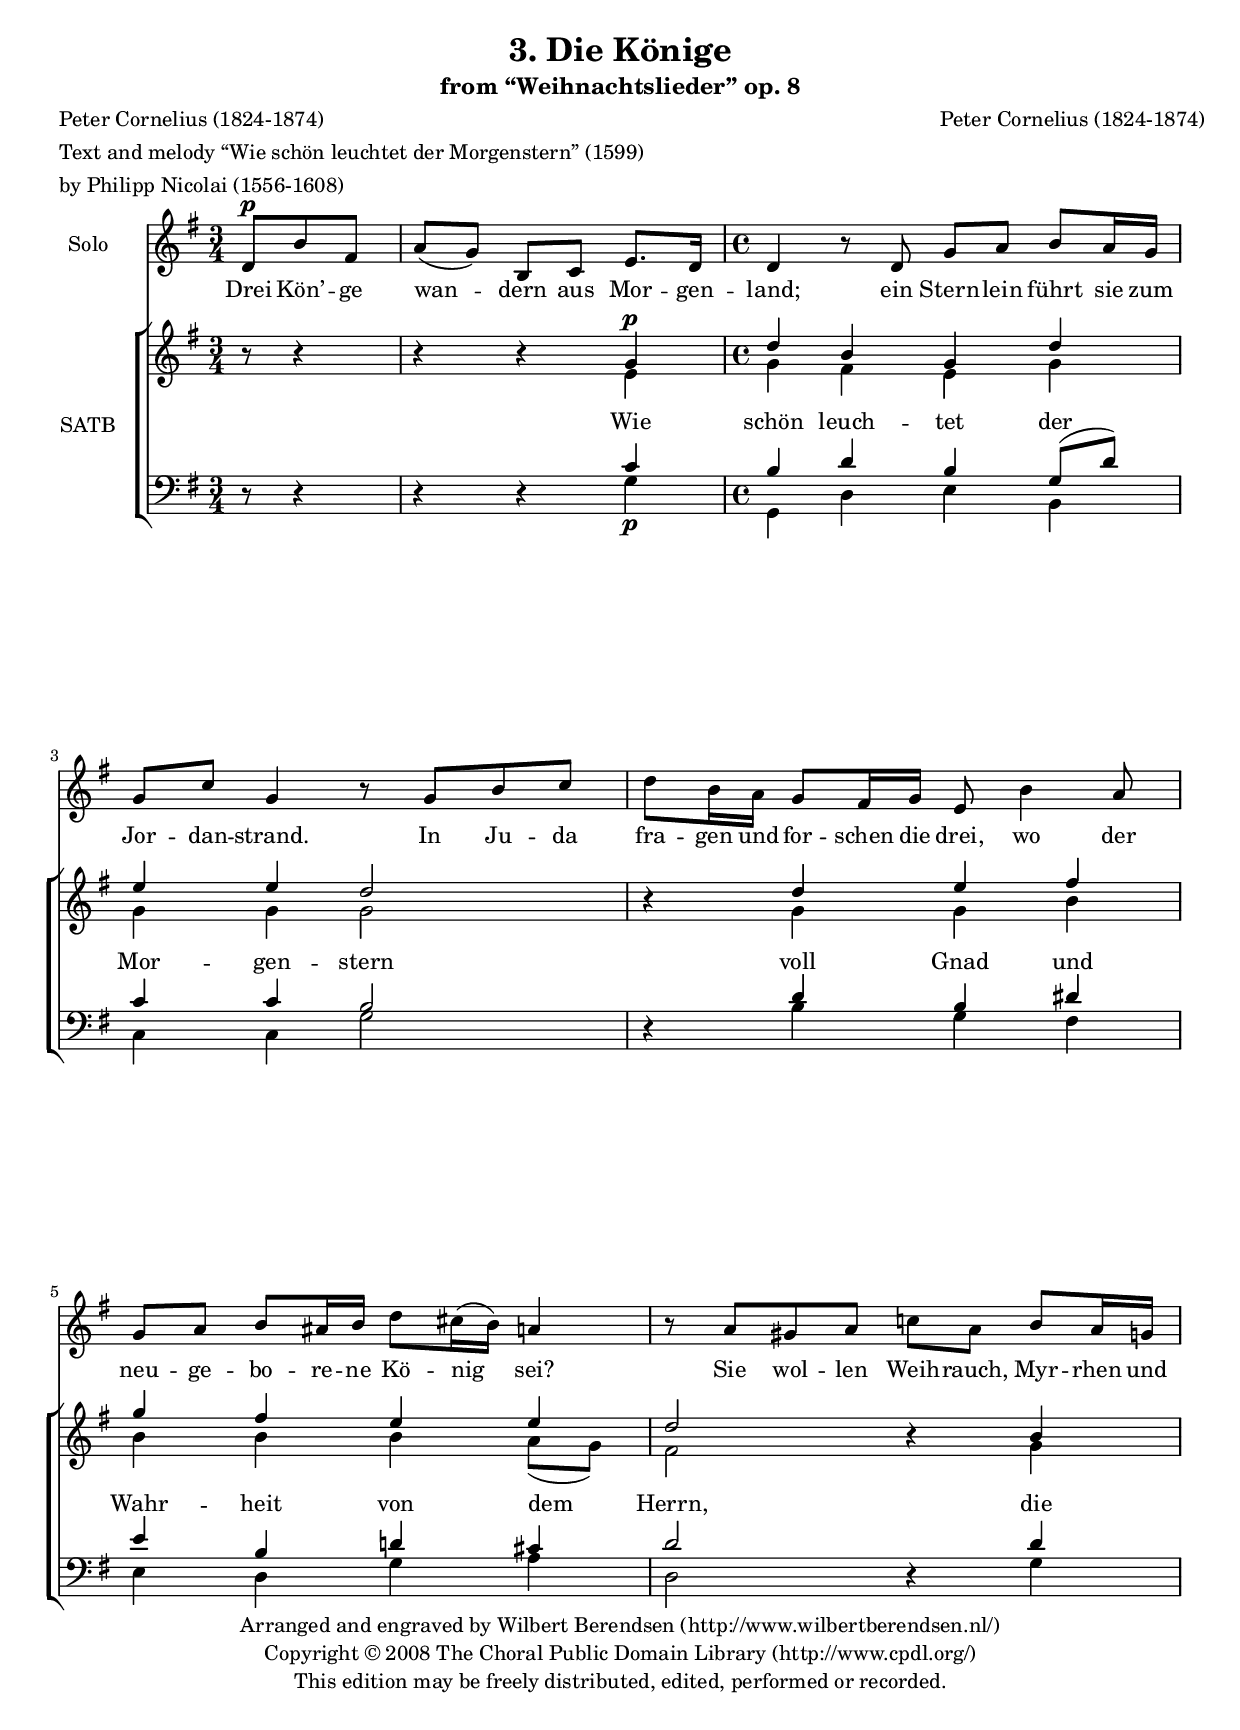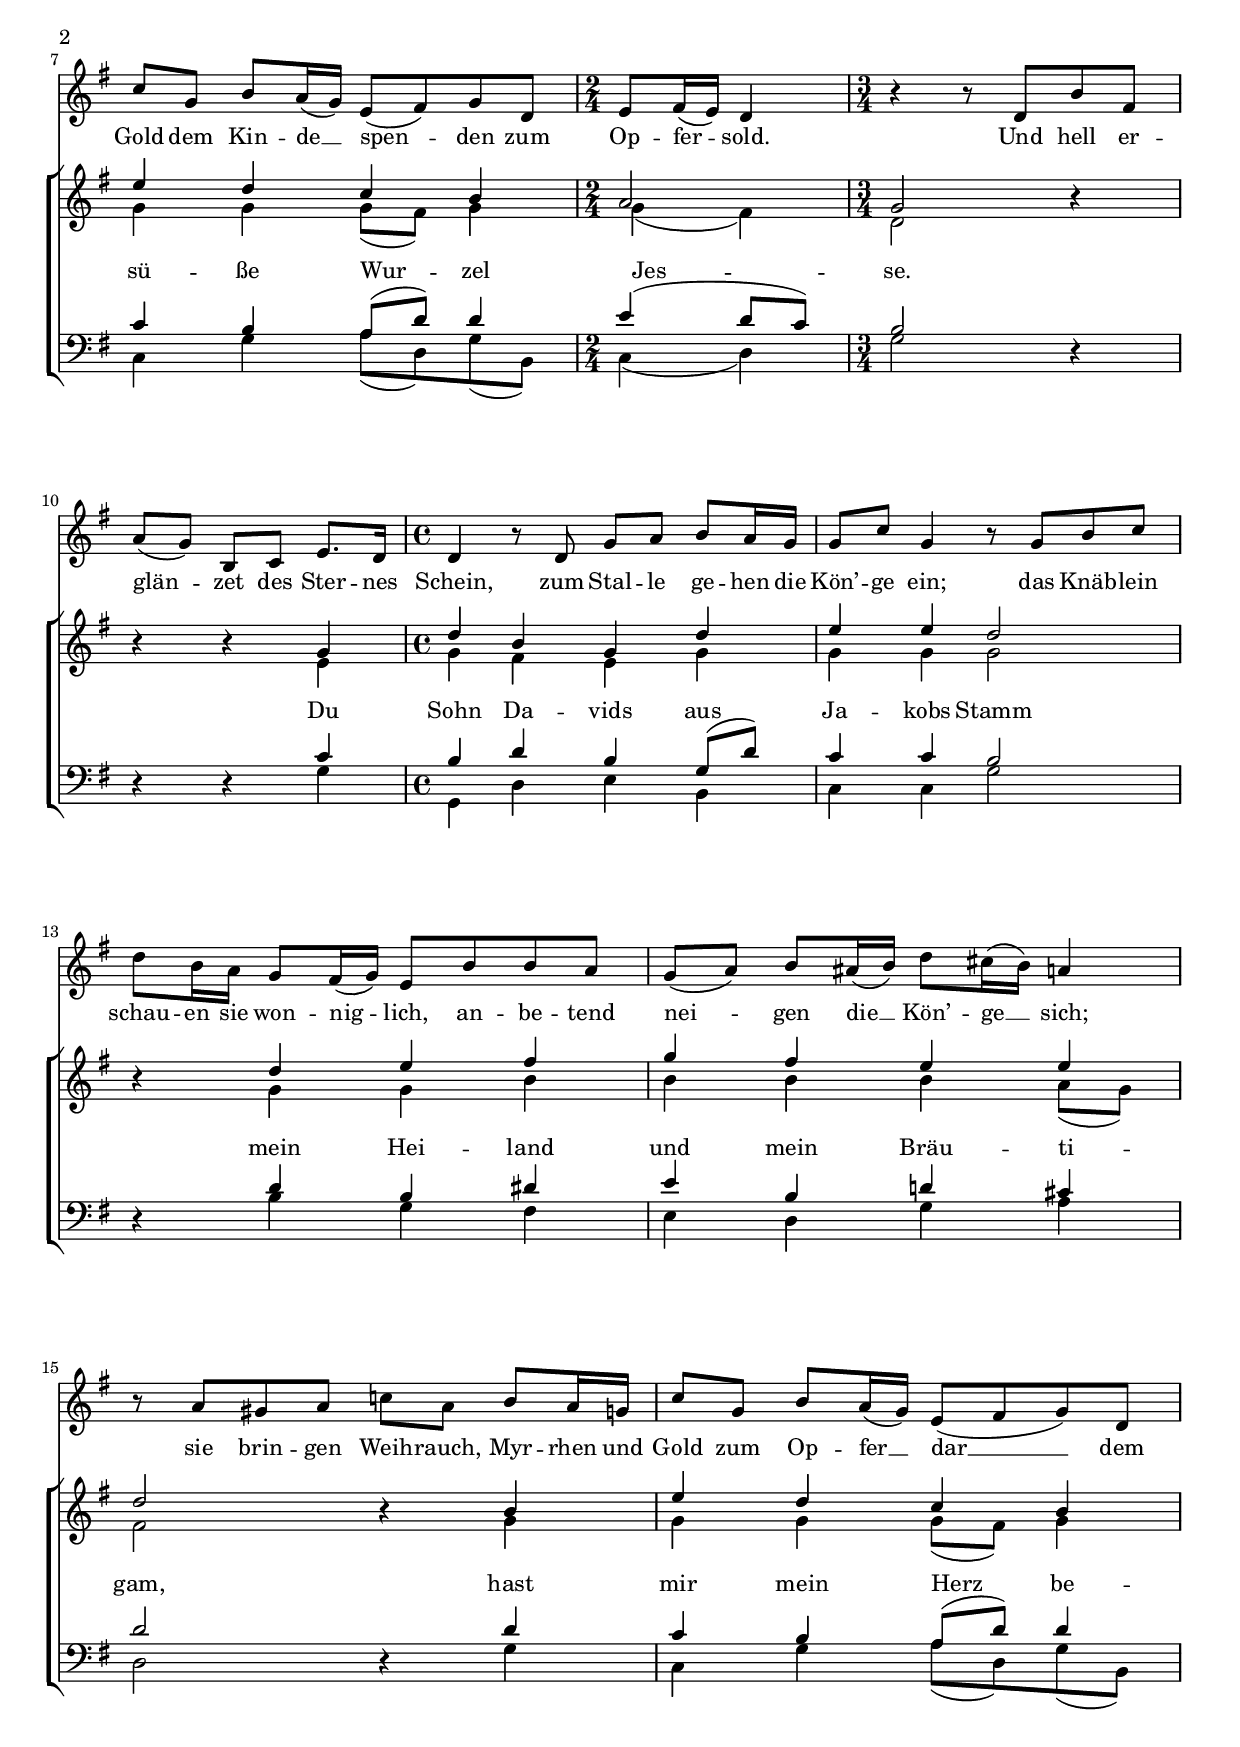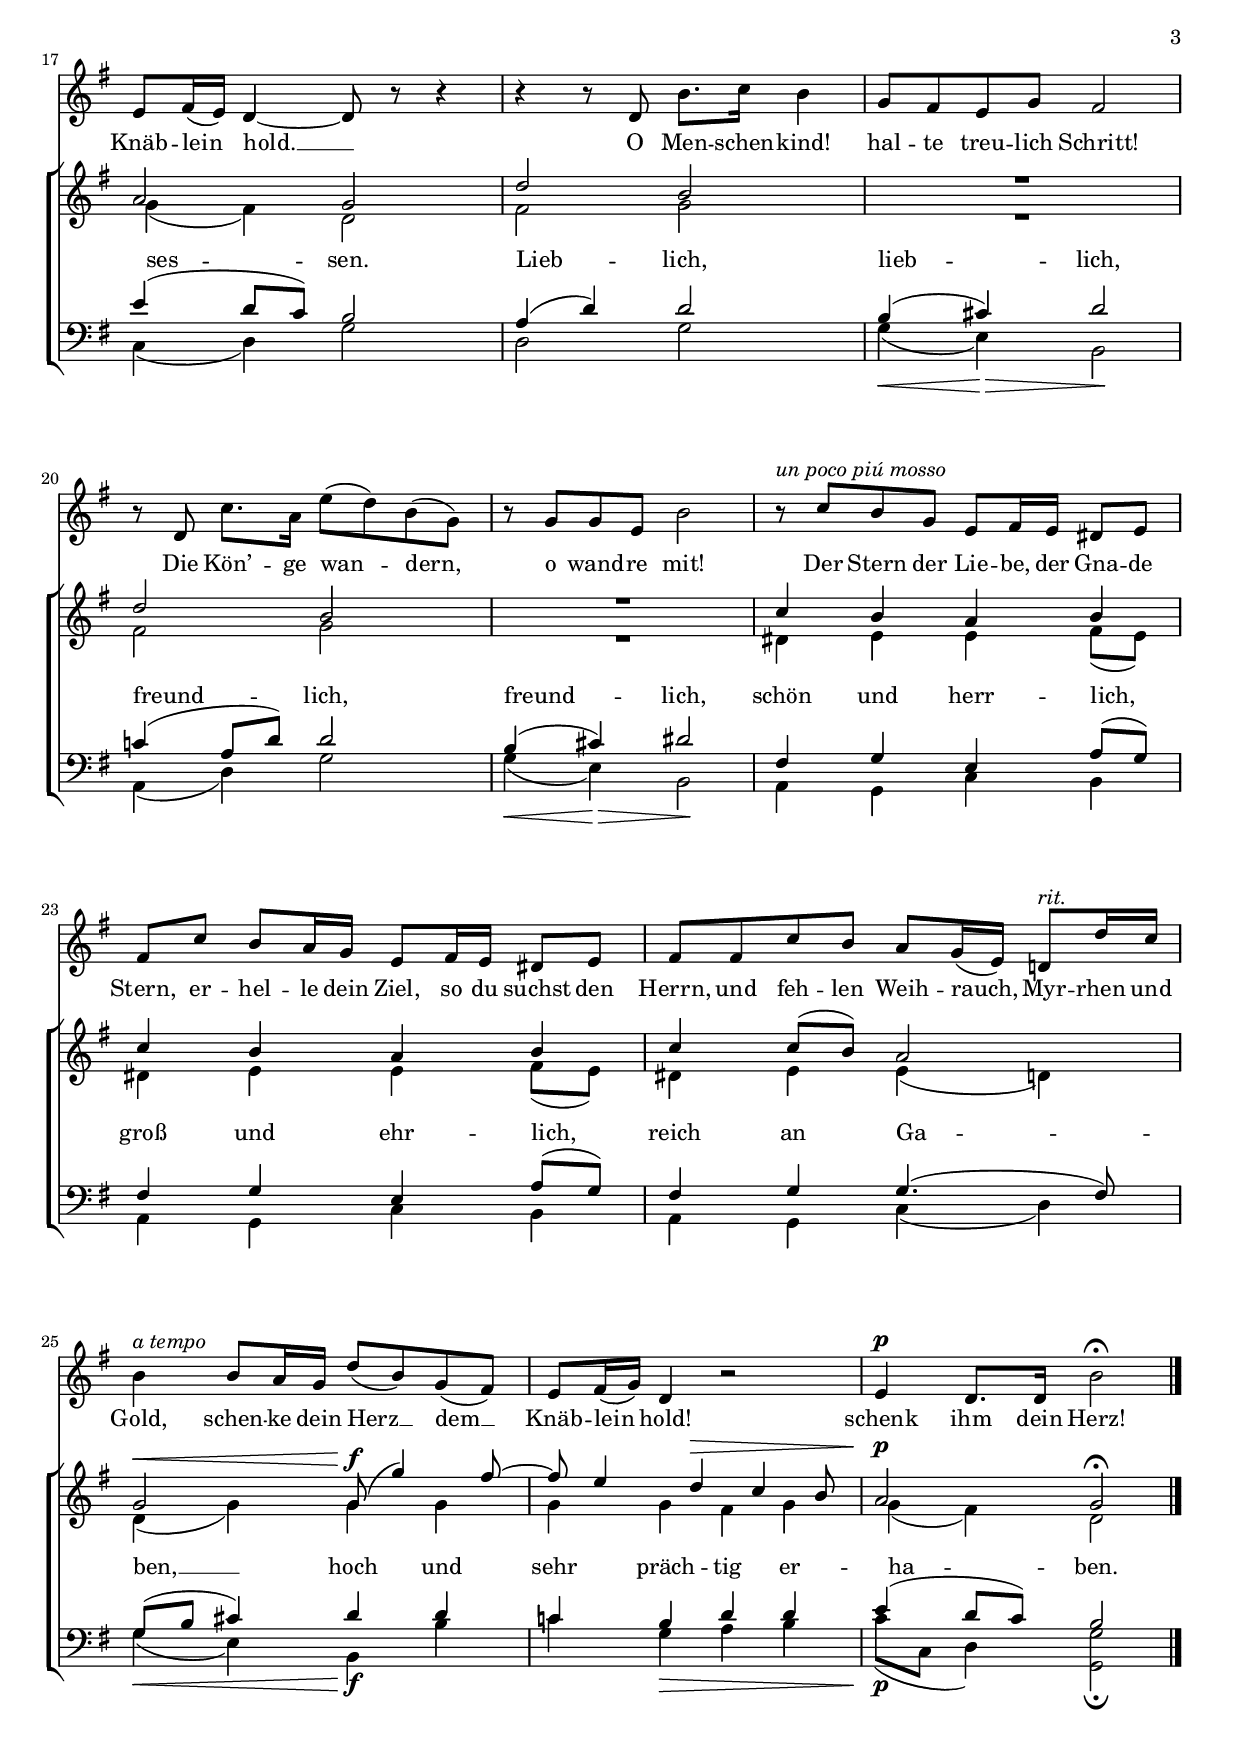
\version "2.11.61"
% Thanks LSR: http://lsr.dsi.unimi.it/LSR/Snippet?id=336
\version "2.11.43"
%% Usage:
%%   \new Staff \with {
%%     \override RestCollision #'positioning-done = #merge-rests-on-positioning
%%   } << \somevoice \\ \othervoice >>
%% or (globally):
%%   \layout {
%%     \context {
%%       \Staff
%%       \override RestCollision #'positioning-done = #merge-rests-on-positioning
%%     }
%%   }
%%
%% Limitations:
%% - only handles two voices
%% - does not handle multi-measure/whole-measure rests

#(define (rest-score r)
  (let ((score 0)
	(yoff (ly:grob-property-data r 'Y-offset))
	(sp (ly:grob-property-data r 'staff-position)))
    (if (number? yoff)
	(set! score (+ score 2))
	(if (eq? yoff 'calculation-in-progress)
	    (set! score (- score 3))))
    (and (number? sp)
	 (<= 0 2 sp)
	 (set! score (+ score 2))
	 (set! score (- score (abs (- 1 sp)))))
    score))

#(define (merge-rests-on-positioning grob)
  (let* ((can-merge #f)
	 (elts (ly:grob-object grob 'elements))
	 (num-elts (and (ly:grob-array? elts)
			(ly:grob-array-length elts)))
	 (two-voice? (= num-elts 2)))
    (if two-voice?
	(let* ((v1-grob (ly:grob-array-ref elts 0))
	       (v2-grob (ly:grob-array-ref elts 1))
	       (v1-rest (ly:grob-object v1-grob 'rest))
	       (v2-rest (ly:grob-object v2-grob 'rest)))
	  (and
	   (ly:grob? v1-rest)
	   (ly:grob? v2-rest)
	   (let* ((v1-duration-log (ly:grob-property v1-rest 'duration-log))
		  (v2-duration-log (ly:grob-property v2-rest 'duration-log))
		  (v1-dot (ly:grob-object v1-rest 'dot))
		  (v2-dot (ly:grob-object v2-rest 'dot))
		  (v1-dot-count (and (ly:grob? v1-dot)
				     (ly:grob-property v1-dot 'dot-count -1)))
		  (v2-dot-count (and (ly:grob? v2-dot)
				     (ly:grob-property v2-dot 'dot-count -1))))
	     (set! can-merge
		   (and
		    (number? v1-duration-log)
		    (number? v2-duration-log)
		    (= v1-duration-log v2-duration-log)
		    (eq? v1-dot-count v2-dot-count)))
	     (if can-merge
		 ;; keep the rest that looks best:
		 (let* ((keep-v1? (>= (rest-score v1-rest)
				      (rest-score v2-rest)))
			(rest-to-keep (if keep-v1? v1-rest v2-rest))
			(dot-to-kill (if keep-v1? v2-dot v1-dot)))
		   ;; uncomment if you're curious of which rest was chosen:
		   ;;(ly:grob-set-property! v1-rest 'color green)
		   ;;(ly:grob-set-property! v2-rest 'color blue)
		   (ly:grob-suicide! (if keep-v1? v2-rest v1-rest))
		   (if (ly:grob? dot-to-kill)
		       (ly:grob-suicide! dot-to-kill))
		   (ly:grob-set-property! rest-to-keep 'direction 0)
		   (ly:rest::y-offset-callback rest-to-keep)))))))
    (if can-merge
	#t
	(ly:rest-collision::calc-positioning-done grob))))

%{
\score {
  \new Score <<

    \new Staff \with {
    } <<
      s4-\markup{LilyPond default, rests in both voices.}
      \relative c'' { c4 d e r | r2  e4 g | R1 } \\
      \relative c'' { c4 b a r | r a g2   | R1 }
    >>       \new Staff \with {
      \override RestCollision #'positioning-done = #merge-rests-on-positioning
    } <<
      s4-\markup{Merge rests as per standard notation practice.}
      \relative c'' { c4 d e r | r2  e4 g | R1 } \\
      \relative c'' { c4 b a r | r a g2   | R1 }
    >>
  >>
  \layout {}
}
%}


#(set-global-staff-size 18)

\header {
  title = "3. Die Könige"
  subtitle = "from “Weihnachtslieder” op. 8"
  composer = "Peter Cornelius (1824-1874)"
  poet = \markup \column {
    \line { Peter Cornelius (1824-1874) }
    \line { Text and melody “Wie schön leuchtet der Morgenstern” (1599) }
    \line { by Philipp Nicolai (1556-1608) }
  }
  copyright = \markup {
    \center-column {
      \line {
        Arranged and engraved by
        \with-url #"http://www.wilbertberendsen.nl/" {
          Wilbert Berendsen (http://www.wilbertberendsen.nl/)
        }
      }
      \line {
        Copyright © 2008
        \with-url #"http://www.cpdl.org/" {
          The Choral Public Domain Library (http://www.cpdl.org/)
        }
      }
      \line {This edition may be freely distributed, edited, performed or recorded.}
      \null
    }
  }
}

global = {
  \key g \major
  \time 3/4
  \partial 4.
  #(set-accidental-style 'modern)
}

\paper {
  ragged-last-bottom = ##f
  between-system-padding = #0
}

soloVoice = \relative c' {
  \global
  \dynamicUp
  % Muziek volgt hier.
  d8\p b' fis |
  a(g) b, c e8. d16 |
  \time 4/4
  d4 r8 d g a b a16 g |
  g8 c g4 r8 g b c |
  d b16 a g8 fis16 g e8 b'4 a8 |
  g a b ais16 b d8 cis16(b) a4 |
  r8 a gis a c a b a16 g |
  c8 g b a16(g) e8(fis) g d |
  \time 2/4
  e8 fis16(e) d4
  \time 3/4
  r4 r8
  d8 b' fis |
  a(g) b, c e8. d16 |
  \time 4/4
  d4 r8 d g a b a16 g |
  g8 c g4 r8 g b c |
  d b16 a g8 fis16(g) e8 b' b a8 |
  g(a) b ais16(b) d8 cis16(b) a4 |
  r8 a gis a c a b a16 g |
  c8 g b a16(g) e8(fis g) d |
  e8 fis16(e) d4~d8 r8 r4 |
  r4 r8 d b'8. c16 b4 |
  g8 fis e g fis2 |
  r8 d c'8. a16 e'8(d) b(g) |
  r8 g g e b'2 |
  r8^\markup\italic"un poco piú mosso" c b g e fis16 e dis8 e |
  fis c' b a16 g e8 fis16 e dis8 e fis fis c' b a g16(e)
  d8^\markup\italic"rit." d'16 c |
  b4^\markup\italic"a tempo" b8 a16 g d'8(b) g(fis) |
  e fis16(g) d4 r2
  e4\p d8. d16 b'2\fermata
 \bar"|."
}

verseSoloVoice = \lyricmode {
  % Liedtekst volgt hier.
  Drei Kön’ -- ge wan -- dern aus Mor -- gen -- land;
  ein Stern -- lein führt sie zum Jor -- dan -- strand.
  In Ju -- da fra -- gen und for -- schen die drei, wo der
  neu -- ge -- bo -- re -- ne Kö -- nig_ sei?
  Sie wol -- len Weih -- rauch, Myr -- rhen und Gold
  dem Kin -- de __ spen -- den zum Op -- fer -- sold.

  Und hell er -- glän -- zet des Ster -- nes Schein,
  zum Stal -- le ge -- hen die Kön’ -- ge ein;
  das Knäb -- lein schau -- en sie won -- nig -- lich,
  an -- be -- tend nei -- gen die __ Kön’ -- ge __ sich;
  sie brin -- gen Weih -- rauch, Myr -- rhen und Gold
  zum Op -- fer __ dar __ dem Knäb -- lein hold. __

  O Men -- schen -- kind! hal -- te treu -- lich Schritt!
  Die Kön’ -- ge wan -- dern, o wand -- re mit!
  Der Stern der Lie -- be, der Gna -- de Stern,
  er -- hel -- le dein Ziel, so du suchst den Herrn,
  und feh -- len Weih -- rauch, Myr -- rhen und Gold,
  schen -- ke dein Herz __ dem __ Knäb -- lein hold!
  schenk ihm dein Herz!
}

soprano = \relative c'' {
  \global
  \dynamicUp
  % Muziek volgt hier.
  r8 r4 r r
  g\p d' b g d' e e d2 r4 d e fis g fis e e d2 r4 b e d c b a2 g
  r4 r r
  g d' b g d' e e d2 r4 d e fis g fis e e d2 r4 b e d c b a2 g
  d' b R1 d2 b R1 c4 b a b c b a b c c8(b) a2 g\<
  g8\f(g'4) fis8~fis e4 d\> c b8 a2\p g\fermata

}

alto = \relative c' {
  \global
  % Muziek volgt hier.
  r8 r4 r r
  e g fis e g g g g2 r4 g g b b b b a8(g) fis2 r4 g g g g8(fis) g4 g(fis) d2
  r4 r r
  e g fis e g g g g2 r4 g g b b b b a8(g) fis2 r4 g g g g8(fis) g4 g(fis) d2
  fis g R1 fis2 g R1 dis4 e e fis8(e) dis4 e e fis8(e) dis4 e e(d) d(g)
  g g g g fis g g(fis) d2
}

tenor = \relative c' {
  \global
  % Muziek volgt hier.
  r8 r4 r r
  c b d b g8( d') c4 c b2 r4 d b dis e b d cis d2 r4 d c b a8(d) d4 e(d8 c) b2
  r4 r r
  c b d b g8( d') c4 c b2 r4 d b dis e b d cis d2 r4 d c b a8(d) d4 e(d8 c) b2
  a4(d) d2 b4(cis) d2 c4( a8 d) d2 b4(cis) dis2
  fis,4 g e a8(g) fis4 g e a8(g) fis4 g g4.(fis8) g(b cis4)
  d d c b d d e(d8 c) b2
}

bass = \relative c' {
  \global
  \dynamicDown
  % Muziek volgt hier.
  r8 r4 r r
  g\p g, d' e b c c g'2 r4 b g fis e d g a d,2 r4 g c, g' a8(d,)g(b,) c4(d) g2
  r4 r r
  g g, d' e b c c g'2 r4 b g fis e d g a d,2 r4 g c, g' a8(d,)g(b,) c4(d) g2
  d g g4(\<e)\> b2\! a4(d) g2 g4(\<e)\> b2\!
  a4 g c b a g c b a g c(d) g(\<e)
  b\f b' c g\> a b c8(\p c, d4) <g g,>2\fermata
}

verseChoir = \lyricmode {
  % Liedtekst volgt hier.
  Wie schön leuch -- tet der Mor -- gen -- stern
  voll Gnad und Wahr -- heit von dem Herrn,
  die sü -- ße Wur -- zel Jes -- se.

  Du Sohn Da -- vids aus Ja -- kobs Stamm
  mein Hei -- land und mein Bräu -- ti -- gam,
  hast mir mein Herz be -- ses --

  \set associatedVoice = "tenor"
  sen.
  Lieb -- lich, lieb -- lich,
  freund -- lich, freund --
  \set associatedVoice = "alto"
  lich,
  schön und herr -- lich, groß und ehr -- lich,
  reich an Ga -- ben, __
  hoch und sehr präch -- tig er -- ha -- ben.

}

\score {
  <<
    \new Staff \with {
      instrumentName = "Solo"
    } { \soloVoice } \addlyrics { \verseSoloVoice }
    \new ChoirStaff \with {
      \consists "Instrument_name_engraver"
      instrumentName = "SATB"
    } <<
      \new Staff \with {
        \override VerticalAxisGroup #'minimum-Y-extent = #'(-3 . 6)
      } <<
        \new Voice = "soprano" { \voiceOne \soprano }
        \new Voice = "alto" { \voiceTwo \alto }
      >>
      \new Staff = "men" \with {
        \override VerticalAxisGroup #'minimum-Y-extent = #'(-3 . 3)
      } <<
        \clef bass
        \new Voice = "tenor" { \voiceOne \tenor }
        \new Voice = "bass" { \voiceTwo \bass }
      >>
      \new Lyrics \with {
        alignAboveContext = "men"
        \override VerticalAxisGroup #'minimum-Y-extent = #'(0 . 0)
      } \lyricsto "alto" { \verseChoir }

    >>
  >>
  \layout {
    system-count = #11
    \context {
      \Staff
      \override RestCollision #'positioning-done = #merge-rests-on-positioning
    }
  }
  \midi {
    \context {
      \Voice
      \remove "Dynamic_performer"
    }
  }
}
